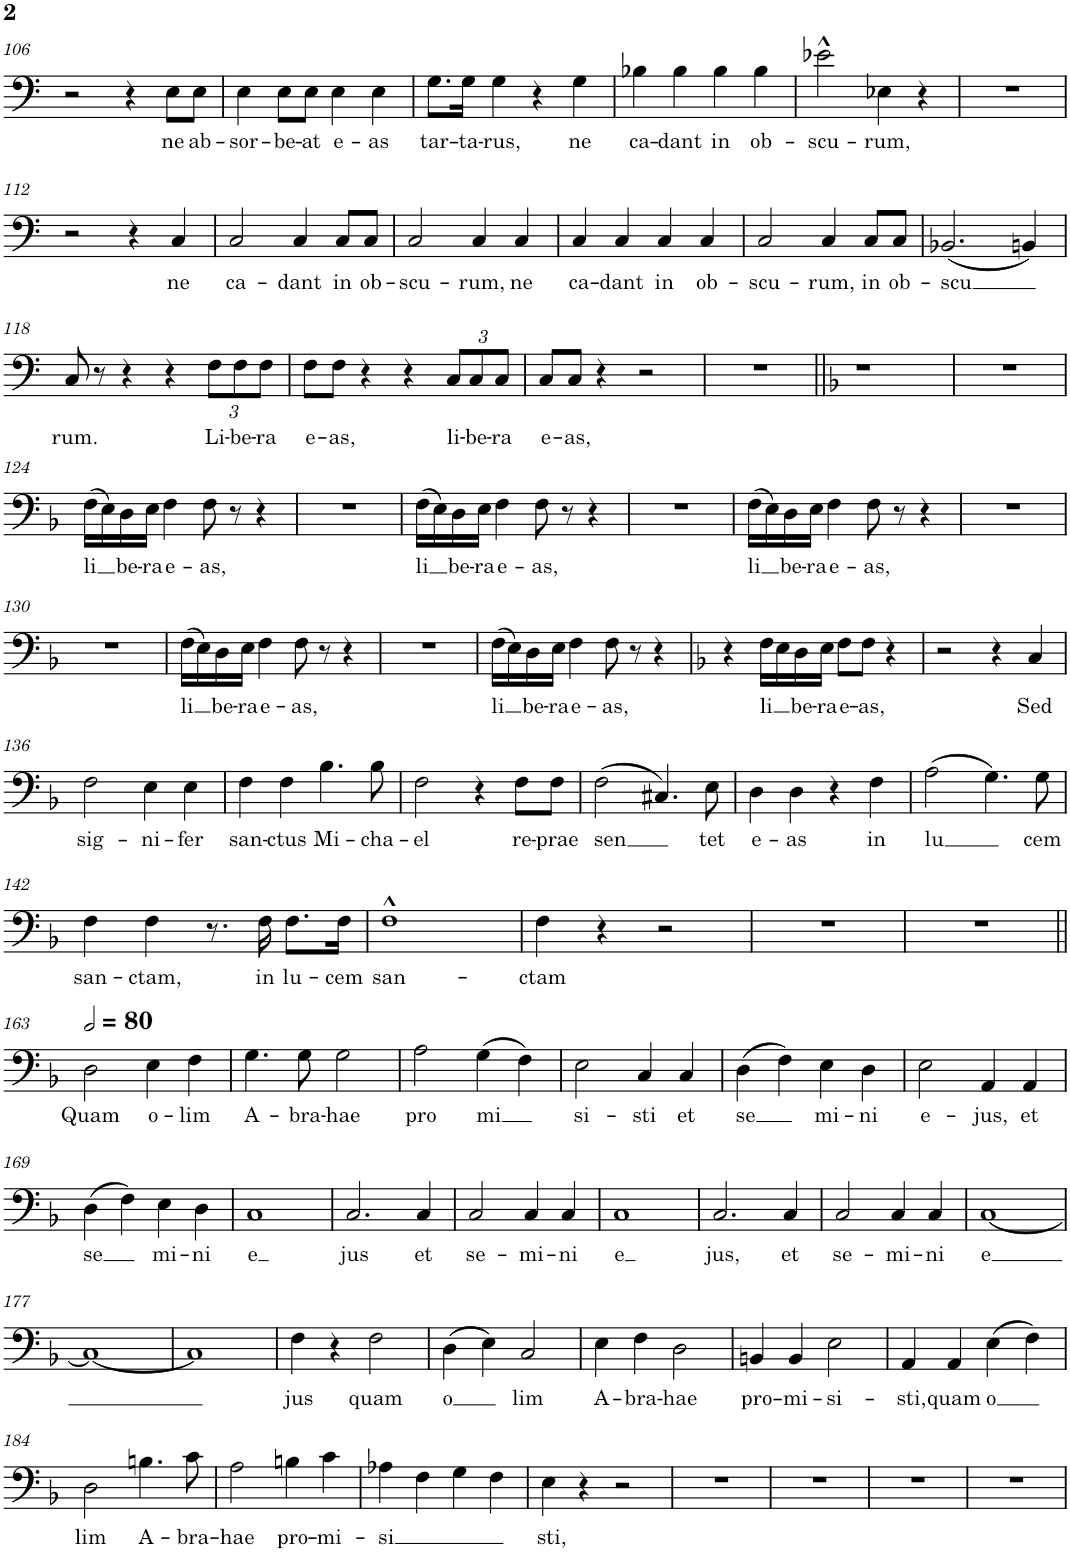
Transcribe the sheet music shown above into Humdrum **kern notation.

**kern	**text	**kern	**text
*part1	*part1	*part1	*part1
*staff2	*staff2	*staff1	*staff1
*I"Piano	*	*	*
*I'Pno.	*	*	*
!!LO:PB:g=z
*clefF4	*	*clefGv2	*
*k[]	*	*k[]	*
*M4/4	*	*M4/4	*
*met(c)	*	*met(c)	*
=106	=106	=106	=106
2r	.	1r	.
4r	.	.	.
!	!LO:LY:b	!	!
8E\L	ne	.	.
!	!LO:LY:b	!	!
8E\J	ab-	.	.
=107	=107	=107	=107
!	!LO:LY:b	!	!
4E\	-sor-	1r	.
!	!LO:LY:b	!	!
8E\L	-be-	.	.
!	!LO:LY:b	!	!
8E\J	-at	.	.
!	!LO:LY:b	!	!
4E\	e-	.	.
!	!LO:LY:b	!	!
4E\	-as	.	.
=108	=108	=108	=108
!	!LO:LY:b	!	!
8.G\L	tar-	1r	.
!	!LO:LY:b	!	!
16G\Jk	-ta-	.	.
!	!LO:LY:b	!	!
4G\	-rus,	.	.
4r	.	.	.
!	!LO:LY:b	!	!
4G\	ne	.	.
=109	=109	=109	=109
!	!LO:LY:b	!	!
4B-X\	ca-	1r	.
!	!LO:LY:b	!	!
4B-\	-dant	.	.
!	!LO:LY:b	!	!
4B-\	in	.	.
!	!LO:LY:b	!	!
4B-\	ob-	.	.
=110	=110	=110	=110
!	!LO:LY:b	!	!
2e-X^^\	-scu-	1r	.
!	!LO:LY:b	!	!
4E-X\	-rum,	.	.
4r	.	.	.
=111	=111	=111	=111
1r	.	1r	.
!!LO:LB:g=z
=112	=112	=112	=112
2r	.	1r	.
4r	.	.	.
!	!LO:LY:b	!	!
4C/	ne	.	.
=113	=113	=113	=113
!	!LO:LY:b	!	!
2C/	ca-	1r	.
!	!LO:LY:b	!	!
4C/	-dant	.	.
!	!LO:LY:b	!	!
8C/L	in	.	.
!	!LO:LY:b	!	!
8C/J	ob-	.	.
=114	=114	=114	=114
!	!LO:LY:b	!	!
2C/	-scu-	1r	.
!	!LO:LY:b	!	!
4C/	-rum,	.	.
!	!LO:LY:b	!	!
4C/	ne	.	.
=115	=115	=115	=115
!	!LO:LY:b	!	!
4C/	ca-	1r	.
!	!LO:LY:b	!	!
4C/	-dant	.	.
!	!LO:LY:b	!	!
4C/	in	.	.
!	!LO:LY:b	!	!
4C/	ob-	.	.
=116	=116	=116	=116
!	!LO:LY:b	!	!
2C/	-scu-	1r	.
!	!LO:LY:b	!	!
4C/	-rum,	.	.
!	!LO:LY:b	!	!
8C/L	in	.	.
!	!LO:LY:b	!	!
8C/J	ob-	.	.
=117	=117	=117	=117
!	!LO:LY:b	!	!
2.BB-X/	-scu	1r	.
4BBn/	.	.	.
!!LO:LB:g=z
=118	=118	=118	=118
!	!LO:LY:b	!	!
8C/	rum.	1r	.
8r	.	.	.
4r	.	.	.
4r	.	.	.
*Xbrackettup	*	*	*
!	!LO:LY:b	!	!
12F\L	Li-	.	.
!	!LO:LY:b	!	!
12F\	-be-	.	.
!	!LO:LY:b	!	!
12F\J	-ra	.	.
=119	=119	=119	=119
!	!LO:LY:b	!	!
8F\L	e-	1r	.
!	!LO:LY:b	!	!
8F\J	-as,	.	.
4r	.	.	.
4r	.	.	.
!	!LO:LY:b	!	!
12C/L	li-	.	.
!	!LO:LY:b	!	!
12C/	-be-	.	.
!	!LO:LY:b	!	!
12C/J	-ra	.	.
=120	=120	=120	=120
!	!LO:LY:b	!	!
8C/L	e-	1r	.
!	!LO:LY:b	!	!
8C/J	-as,	.	.
4r	.	.	.
2r	.	.	.
=121	=121	=121	=121
1r	.	1r	.
=122||	=122||	=122||	=122||
*k[b-]	*	*k[b-]	*
1r	.	1r	.
=123	=123	=123	=123
1r	.	1r	.
!!LO:LB:g=z
=124	=124	=124	=124
!	!LO:LY:b	!	!
16F\LL	-li	1r	.
16E\	.	.	.
!	!LO:LY:b	!	!
16D\	be-	.	.
!	!LO:LY:b	!	!
16E\JJ	-ra	.	.
!	!LO:LY:b	!	!
4F\	e-	.	.
!	!LO:LY:b	!	!
8F\	-as,	.	.
8r	.	.	.
4r	.	.	.
=125	=125	=125	=125
1r	.	1r	.
=126	=126	=126	=126
!	!LO:LY:b	!	!
16F\LL	-li	1r	.
16E\	.	.	.
!	!LO:LY:b	!	!
16D\	be-	.	.
!	!LO:LY:b	!	!
16E\JJ	-ra	.	.
!	!LO:LY:b	!	!
4F\	e-	.	.
!	!LO:LY:b	!	!
8F\	-as,	.	.
8r	.	.	.
4r	.	.	.
=127	=127	=127	=127
1r	.	1r	.
=128	=128	=128	=128
!	!LO:LY:b	!	!
16F\LL	li	1r	.
16E\	.	.	.
!	!LO:LY:b	!	!
16D\	be-	.	.
!	!LO:LY:b	!	!
16E\JJ	-ra	.	.
!	!LO:LY:b	!	!
4F\	e-	.	.
!	!LO:LY:b	!	!
8F\	-as,	.	.
8r	.	.	.
4r	.	.	.
=129	=129	=129	=129
1r	.	1r	.
!!LO:LB:g=z
=130	=130	=130	=130
1r	.	1r	.
=131	=131	=131	=131
!	!LO:LY:b	!	!
16F\LL	li	1r	.
16E\	.	.	.
!	!LO:LY:b	!	!
16D\	be-	.	.
!	!LO:LY:b	!	!
16E\JJ	-ra	.	.
!	!LO:LY:b	!	!
4F\	e-	.	.
!	!LO:LY:b	!	!
8F\	-as,	.	.
8r	.	.	.
4r	.	.	.
=132	=132	=132	=132
1r	.	1r	.
=133	=133	=133	=133
!	!LO:LY:b	!	!
16F\LL	li	1r	.
16E\	.	.	.
!	!LO:LY:b	!	!
16D\	be-	.	.
!	!LO:LY:b	!	!
16E\JJ	-ra	.	.
!	!LO:LY:b	!	!
4F\	e-	.	.
!	!LO:LY:b	!	!
8F\	-as,	.	.
8r	.	.	.
4r	.	.	.
=134	=134	=134	=134
*k[b-]	*	*k[b-]	*
4r	.	1r	.
!	!LO:LY:b	!	!
16F\LL	li	.	.
16E\	.	.	.
!	!LO:LY:b	!	!
16D\	be-	.	.
!	!LO:LY:b	!	!
16E\JJ	-ra	.	.
!	!LO:LY:b	!	!
8F\L	e-	.	.
!	!LO:LY:b	!	!
8F\J	-as,	.	.
4r	.	.	.
=135	=135	=135	=135
2r	.	1r	.
4r	.	.	.
!	!LO:LY:b	!	!
4C/	Sed	.	.
!!LO:LB:g=z
=136	=136	=136	=136
!	!LO:LY:b	!	!
2F\	sig-	1r	.
!	!LO:LY:b	!	!
4E\	-ni-	.	.
!	!LO:LY:b	!	!
4E\	-fer	.	.
=137	=137	=137	=137
!	!LO:LY:b	!	!
4F\	san-	1r	.
!	!LO:LY:b	!	!
4F\	-ctus	.	.
!	!LO:LY:b	!	!
4.B-\	Mi-	.	.
!	!LO:LY:b	!	!
8B-\	-cha-	.	.
=138	=138	=138	=138
!	!LO:LY:b	!	!
2F\	-el	1r	.
4r	.	.	.
!	!LO:LY:b	!	!
8F\L	re-	.	.
!	!LO:LY:b	!	!
8F\J	-prae	.	.
=139	=139	=139	=139
!	!LO:LY:b	!	!
2F\	sen	1r	.
4.C#X/	.	.	.
!	!LO:LY:b	!	!
8E\	tet	.	.
=140	=140	=140	=140
!	!LO:LY:b	!	!
4D\	e-	1r	.
!	!LO:LY:b	!	!
4D\	-as	.	.
4r	.	.	.
!	!LO:LY:b	!	!
4F\	in	.	.
=141	=141	=141	=141
!	!LO:LY:b	!	!
2A\	lu	1r	.
4.G\	.	.	.
!	!LO:LY:b	!	!
8G\	cem	.	.
!!LO:LB:g=z
=142	=142	=142	=142
!	!LO:LY:b	!	!
4F\	san-	1r	.
!	!LO:LY:b	!	!
4F\	-ctam,	.	.
8.r	.	.	.
!	!LO:LY:b	!	!
16F\	in	.	.
!	!LO:LY:b	!	!
8.F\L	lu-	.	.
!	!LO:LY:b	!	!
16F\Jk	-cem	.	.
=143	=143	=143	=143
!	!LO:LY:b	!	!
1F^^	san-	1r	.
=144	=144	=144	=144
!	!LO:LY:b	!	!
4F\	-ctam	1r	.
4r	.	.	.
2r	.	.	.
=145	=145	=145	=145
*	*	*clefF4	*
1r	.	1r	.
=146	=146	=146	=146
1r	.	1r	.
!!LO:LB:g=z
=163||	=163||	=163||	=163||
*	*	*MM160	*
!	!	!	!LO:LY:b
1r	.	2D\	Quam
!	!	!	!LO:LY:b
.	.	4E\	o-
!	!	!	!LO:LY:b
.	.	4F\	-lim
=164	=164	=164	=164
!	!	!	!LO:LY:b
1r	.	4.G\	A-
!	!	!	!LO:LY:b
.	.	8G\	-bra-
!	!	!	!LO:LY:b
.	.	2G\	-hae
=165	=165	=165	=165
!	!	!	!LO:LY:b
1r	.	2A\	pro
!	!	!	!LO:LY:b
.	.	(4G\	mi
.	.	4F\)	.
=166	=166	=166	=166
!	!	!	!LO:LY:b
1r	.	2E\	si-
!	!	!	!LO:LY:b
.	.	4C/	-sti
!	!	!	!LO:LY:b
.	.	4C/	et
=167	=167	=167	=167
!	!	!	!LO:LY:b
1r	.	(4D\	se
.	.	4F\)	.
!	!	!	!LO:LY:b
.	.	4E\	mi-
!	!	!	!LO:LY:b
.	.	4D\	-ni
=168	=168	=168	=168
!	!	!	!LO:LY:b
1r	.	2E\	e-
!	!	!	!LO:LY:b
.	.	4AA/	-jus,
!	!	!	!LO:LY:b
.	.	4AA/	et
!!LO:LB:g=z
=169	=169	=169	=169
!	!	!	!LO:LY:b
1r	.	(4D\	se
.	.	4F\)	.
!	!	!	!LO:LY:b
.	.	4E\	mi-
!	!	!	!LO:LY:b
.	.	4D\	-ni
=170	=170	=170	=170
!	!	!	!LO:LY:b
1r	.	1C	e
=171	=171	=171	=171
!	!	!	!LO:LY:b
1r	.	2.C/	jus
!	!	!	!LO:LY:b
.	.	4C/	et
=172	=172	=172	=172
!	!	!	!LO:LY:b
1r	.	2C/	se-
!	!	!	!LO:LY:b
.	.	4C/	-mi-
!	!	!	!LO:LY:b
.	.	4C/	-ni
=173	=173	=173	=173
!	!	!	!LO:LY:b
1r	.	1C	e
=174	=174	=174	=174
!	!	!	!LO:LY:b
1r	.	2.C/	jus,
!	!	!	!LO:LY:b
.	.	4C/	et
=175	=175	=175	=175
!	!	!	!LO:LY:b
1r	.	2C/	se-
!	!	!	!LO:LY:b
.	.	4C/	-mi-
!	!	!	!LO:LY:b
.	.	4C/	-ni
=176	=176	=176	=176
!	!	!	!LO:LY:b
1r	.	[1C	e
!!LO:LB:g=z
=177	=177	=177	=177
1r	.	1C_	.
=178	=178	=178	=178
1r	.	1C]	.
=179	=179	=179	=179
!	!	!	!LO:LY:b
1r	.	4F\	jus
.	.	4r	.
!	!	!	!LO:LY:b
.	.	2F\	quam
=180	=180	=180	=180
!	!	!	!LO:LY:b
1r	.	(4D\	o
.	.	4E\)	.
!	!	!	!LO:LY:b
.	.	2C/	lim
=181	=181	=181	=181
!	!	!	!LO:LY:b
1r	.	4E\	A-
!	!	!	!LO:LY:b
.	.	4F\	-bra-
!	!	!	!LO:LY:b
.	.	2D\	-hae
=182	=182	=182	=182
!	!	!	!LO:LY:b
1r	.	4BBn/	pro-
!	!	!	!LO:LY:b
.	.	4BB/	-mi-
!	!	!	!LO:LY:b
.	.	2E\	-si-
=183	=183	=183	=183
!	!	!	!LO:LY:b
1r	.	4AA/	-sti,
!	!	!	!LO:LY:b
.	.	4AA/	quam
!	!	!	!LO:LY:b
.	.	(4E\	o
.	.	4F\)	.
!!LO:LB:g=z
=184	=184	=184	=184
!	!	!	!LO:LY:b
1r	.	2D\	lim
!	!	!	!LO:LY:b
.	.	4.Bn\	A-
!	!	!	!LO:LY:b
.	.	8c\	-bra-
=185	=185	=185	=185
!	!	!	!LO:LY:b
1r	.	2A\	-hae
!	!	!	!LO:LY:b
.	.	4Bn\	pro-
!	!	!	!LO:LY:b
.	.	4c\	-mi-
=186	=186	=186	=186
!	!	!	!LO:LY:b
1r	.	4A-X\	-si
.	.	4F\	.
.	.	4G\	.
.	.	4F\	.
=187	=187	=187	=187
!	!	!	!LO:LY:b
1r	.	4E\	sti,
.	.	4r	.
.	.	2r	.
=188	=188	=188	=188
1r	.	1r	.
=189	=189	=189	=189
1r	.	1r	.
=190	=190	=190	=190
1r	.	1r	.
=191	=191	=191	=191
1r	.	1r	.
=	=	=	=
*-	*-	*-	*-
